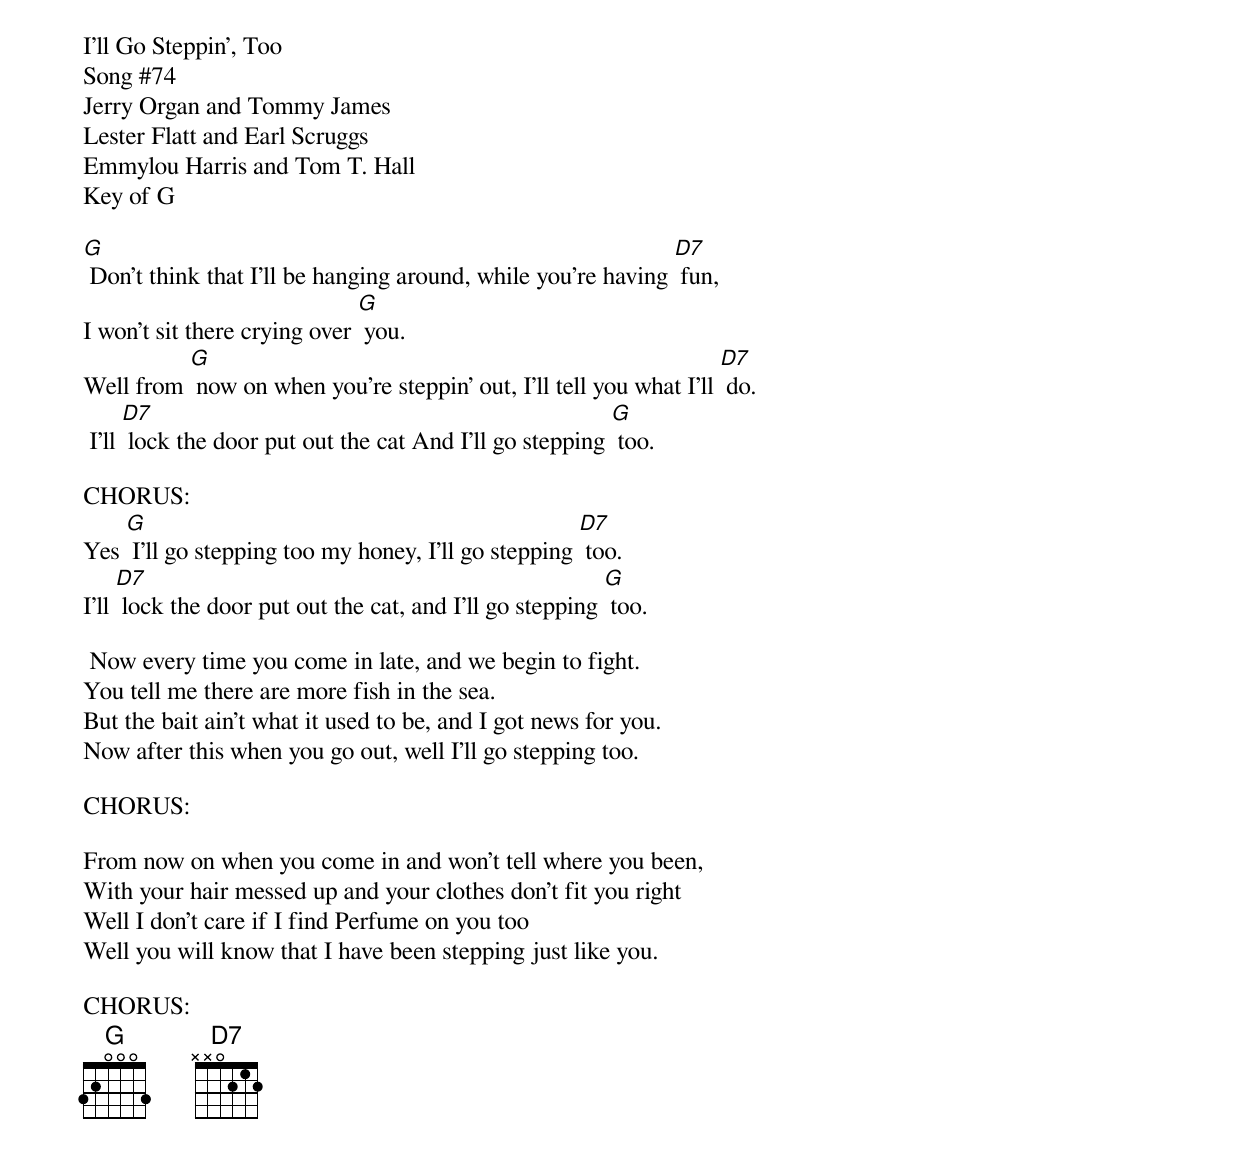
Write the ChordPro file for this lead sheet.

I’ll Go Steppin’, Too
Song #74
Jerry Organ and Tommy James
Lester Flatt and Earl Scruggs
Emmylou Harris and Tom T. Hall
Key of G

[G] Don't think that I'll be hanging around, while you're having [D7] fun,
I won't sit there crying over [G] you.
Well from [G] now on when you’re steppin’ out, I'll tell you what I'll [D7] do.
 I'll [D7] lock the door put out the cat And I'll go stepping [G] too.

CHORUS:
Yes [G] I'll go stepping too my honey, I'll go stepping [D7] too.
I'll [D7] lock the door put out the cat, and I'll go stepping [G] too.

 Now every time you come in late, and we begin to fight.
You tell me there are more fish in the sea.
But the bait ain't what it used to be, and I got news for you.
Now after this when you go out, well I'll go stepping too.

CHORUS:

From now on when you come in and won't tell where you been,
With your hair messed up and your clothes don't fit you right
Well I don't care if I find Perfume on you too
Well you will know that I have been stepping just like you.

CHORUS:
